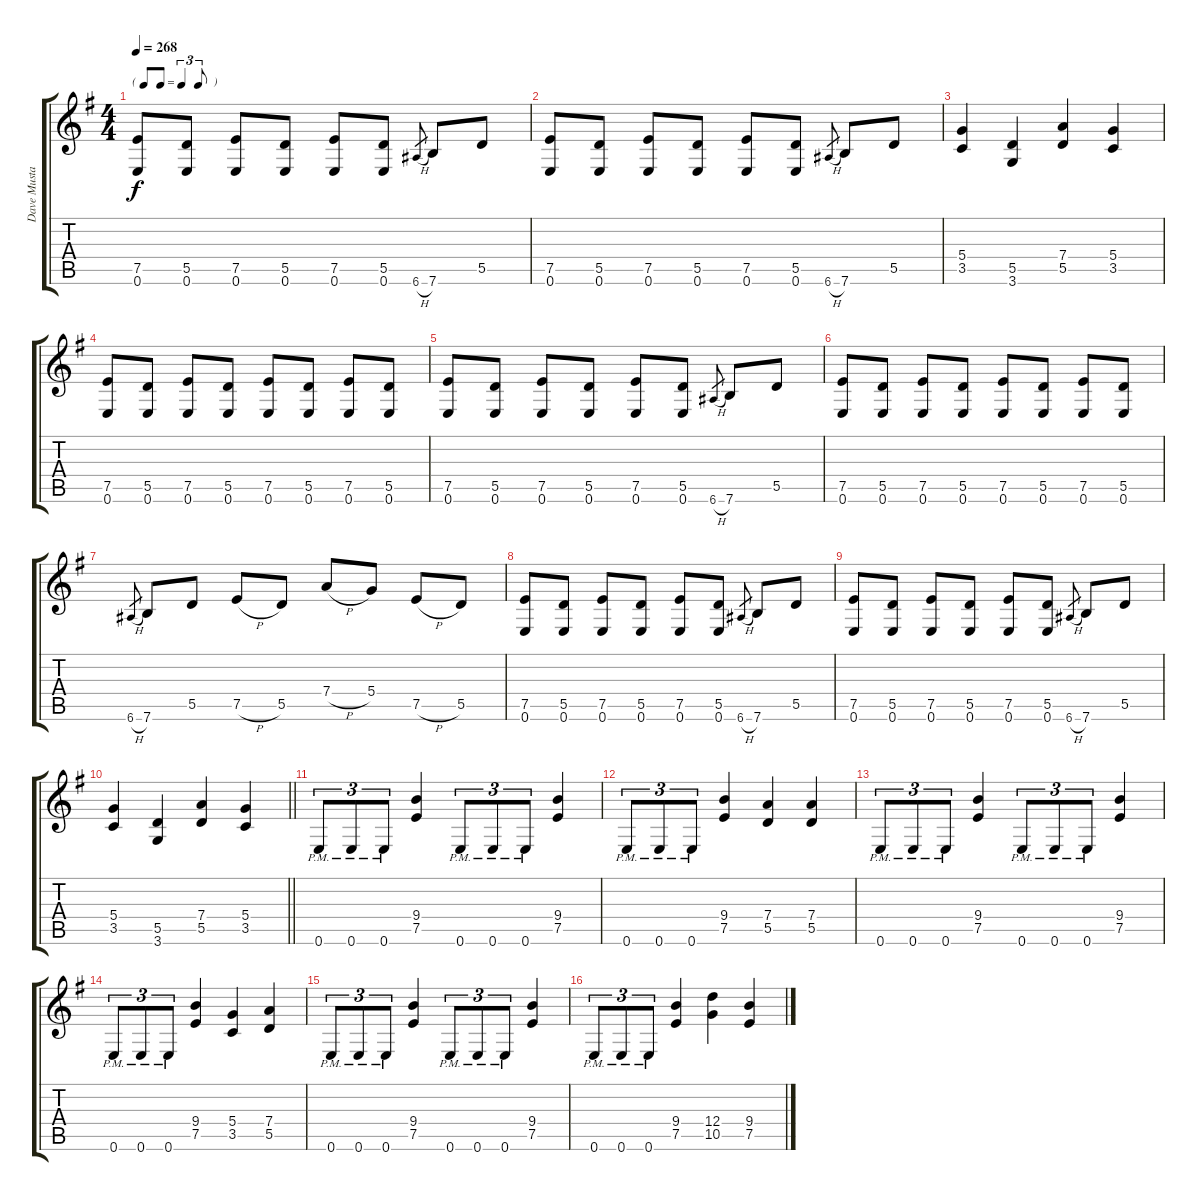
\track ("Dave Mustaine" "Dave Musta") {instrument distortionguitar}
\staff {score tabs}
\tuning (E4 B3 G3 D3 A2 E2) {hide}
\ts (4 4)
\tf triplet8th
\tempo 268
\clef g2
\ks g
(7.5 0.6).8{dy f} (5.5 0.6).8 (7.5 0.6).8 (5.5 0.6).8 (7.5 0.6).8 (5.5 0.6).8 6.6{h}.8{gr} 7.6.8 5.5.8 |
(7.5 0.6).8 (5.5 0.6).8 (7.5 0.6).8 (5.5 0.6).8 (7.5 0.6).8 (5.5 0.6).8 6.6{h}.8{gr} 7.6.8 5.5.8 |
(5.4 3.5).4 (5.5 3.6).4 (7.4 5.5).4 (5.4 3.5).4 |
(7.5 0.6).8 (5.5 0.6).8 (7.5 0.6).8 (5.5 0.6).8 (7.5 0.6).8 (5.5 0.6).8 (7.5 0.6).8 (5.5 0.6).8 |
(7.5 0.6).8 (5.5 0.6).8 (7.5 0.6).8 (5.5 0.6).8 (7.5 0.6).8 (5.5 0.6).8 6.6{h}.8{gr} 7.6.8 5.5.8 |
(7.5 0.6).8 (5.5 0.6).8 (7.5 0.6).8 (5.5 0.6).8 (7.5 0.6).8 (5.5 0.6).8 (7.5 0.6).8 (5.5 0.6).8 |
6.6{h}.8{gr} 7.6.8 5.5.8 7.5{h}.8 5.5.8 7.4{h}.8 5.4.8 7.5{h}.8 5.5.8 |
(7.5 0.6).8 (5.5 0.6).8 (7.5 0.6).8 (5.5 0.6).8 (7.5 0.6).8 (5.5 0.6).8 6.6{h}.8{gr} 7.6.8 5.5.8 |
(7.5 0.6).8 (5.5 0.6).8 (7.5 0.6).8 (5.5 0.6).8 (7.5 0.6).8 (5.5 0.6).8 6.6{h}.8{gr} 7.6.8 5.5.8 |
\barLineRight lightlight
(5.4 3.5).4 (5.5 3.6).4 (7.4 5.5).4 (5.4 3.5).4 |
0.6{pm}.8{tu (3 2)} 0.6{pm}.8{tu (3 2)} 0.6{pm}.8{tu (3 2)} (9.4 7.5).4 0.6{pm}.8{tu (3 2)} 0.6{pm}.8{tu (3 2)} 0.6{pm}.8{tu (3 2)} (9.4 7.5).4 |
0.6{pm}.8{tu (3 2)} 0.6{pm}.8{tu (3 2)} 0.6{pm}.8{tu (3 2)} (9.4 7.5).4 (7.4 5.5).4 (7.4 5.5).4 |
0.6{pm}.8{tu (3 2)} 0.6{pm}.8{tu (3 2)} 0.6{pm}.8{tu (3 2)} (9.4 7.5).4 0.6{pm}.8{tu (3 2)} 0.6{pm}.8{tu (3 2)} 0.6{pm}.8{tu (3 2)} (9.4 7.5).4 |
0.6{pm}.8{tu (3 2)} 0.6{pm}.8{tu (3 2)} 0.6{pm}.8{tu (3 2)} (9.4 7.5).4 (5.4 3.5).4 (7.4 5.5).4 |
0.6{pm}.8{tu (3 2)} 0.6{pm}.8{tu (3 2)} 0.6{pm}.8{tu (3 2)} (9.4 7.5).4 0.6{pm}.8{tu (3 2)} 0.6{pm}.8{tu (3 2)} 0.6{pm}.8{tu (3 2)} (9.4 7.5).4 |
0.6{pm}.8{tu (3 2)} 0.6{pm}.8{tu (3 2)} 0.6{pm}.8{tu (3 2)} (9.4 7.5).4 (12.4 10.5).4 (9.4 7.5).4
